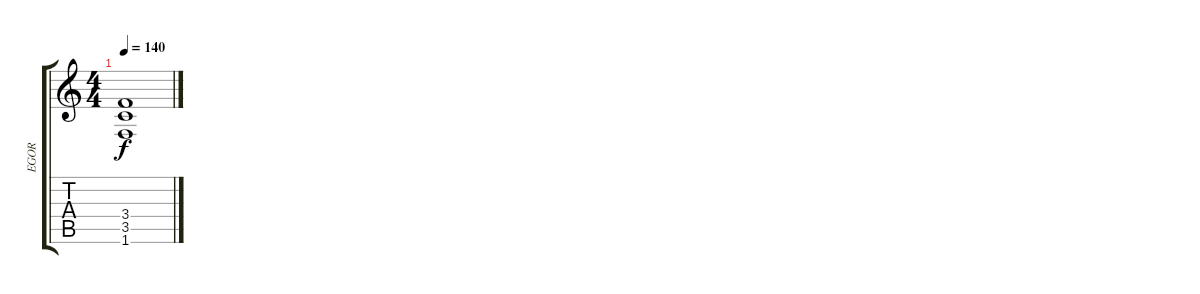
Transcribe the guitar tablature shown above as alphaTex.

\track ("EGOR" "EGOR") {instrument distortionguitar}
\staff {score tabs}
\tuning (E4 B3 G3 D3 A2 E2) {hide}
\ts (4 4)
\tempo 140
\clef g2
\ks c
(3.4 3.5 1.6).1{dy f}
